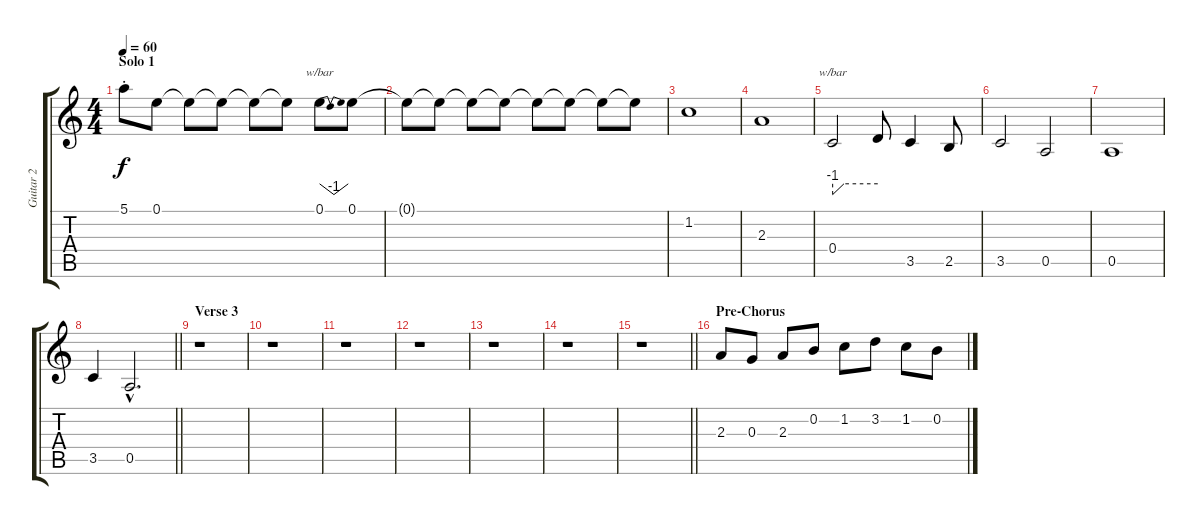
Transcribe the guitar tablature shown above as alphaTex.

\track ("Guitar 2" "Guitar 2") {instrument distortionguitar}
\staff {score tabs}
\tuning (E4 B3 G3 D3 A2 E2) {hide}
\ts (4 4)
\section ("" "Solo 1")
\tempo 60
\clef g2
\ks c
5.1{st}.8{dy f} 0.1.8 0.1{t}.8 0.1{t}.8 0.1{t}.8 0.1{t}.8 0.1.8{tbe (dip default 0 0 30 -4 60 0)} 0.1.8 |
0.1{t}.8 0.1{t}.8 0.1{t}.8 0.1{t}.8 0.1{t}.8 0.1{t}.8 0.1{t}.8 0.1{t}.8 |
1.2.1 |
2.3.1 |
0.4.2{tbe (custom default 0 -4 15 0 60 0)} 0.4{t}.8 3.5.4 2.5.8 |
3.5.2 0.5.2 |
0.5.1{instrument guitarharmonics} |
\barLineRight lightlight
3.5.4 0.5{hac}.2{d} |
\section ("" "Verse 3")
r.1 |
r.1 |
r.1 |
r.1 |
r.1 |
r.1 |
\barLineRight lightlight
r.1 |
\section ("" "Pre-Chorus")
2.3.8 0.3.8 2.3.8 0.2.8 1.2.8 3.2.8 1.2.8 0.2.8
